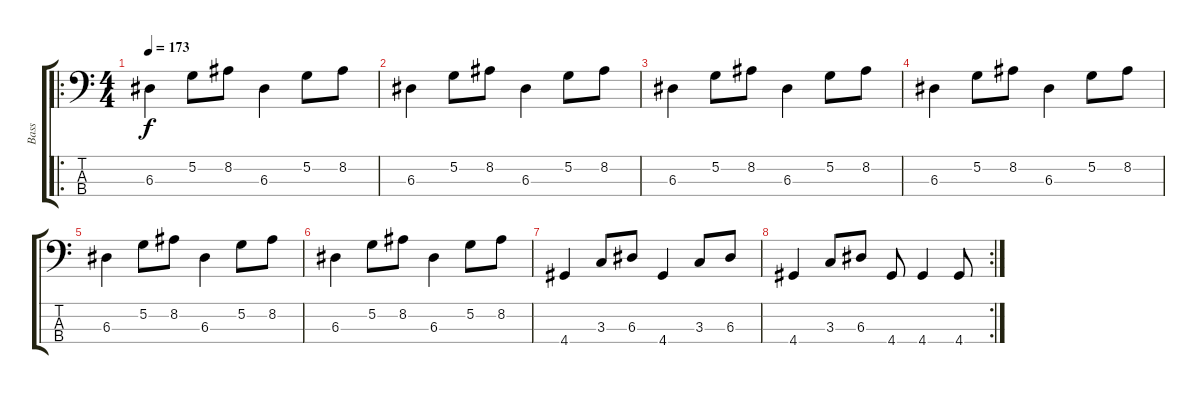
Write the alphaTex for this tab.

\track ("Bass" "Bass") {instrument electricbassfinger}
\staff {score tabs}
\tuning (G2 D2 A1 E1) {hide}
\ro
\ts (4 4)
\tempo 173
\clef f4
\ks c
6.3.4{dy f} 5.2.8 8.2.8 6.3.4 5.2.8 8.2.8 |
6.3.4 5.2.8 8.2.8 6.3.4 5.2.8 8.2.8 |
6.3.4 5.2.8 8.2.8 6.3.4 5.2.8 8.2.8 |
6.3.4 5.2.8 8.2.8 6.3.4 5.2.8 8.2.8 |
6.3.4 5.2.8 8.2.8 6.3.4 5.2.8 8.2.8 |
6.3.4 5.2.8 8.2.8 6.3.4 5.2.8 8.2.8 |
4.4.4 3.3.8 6.3.8 4.4.4 3.3.8 6.3.8 |
\rc 2
4.4.4 3.3.8 6.3.8 4.4.8 4.4.4 4.4.8
